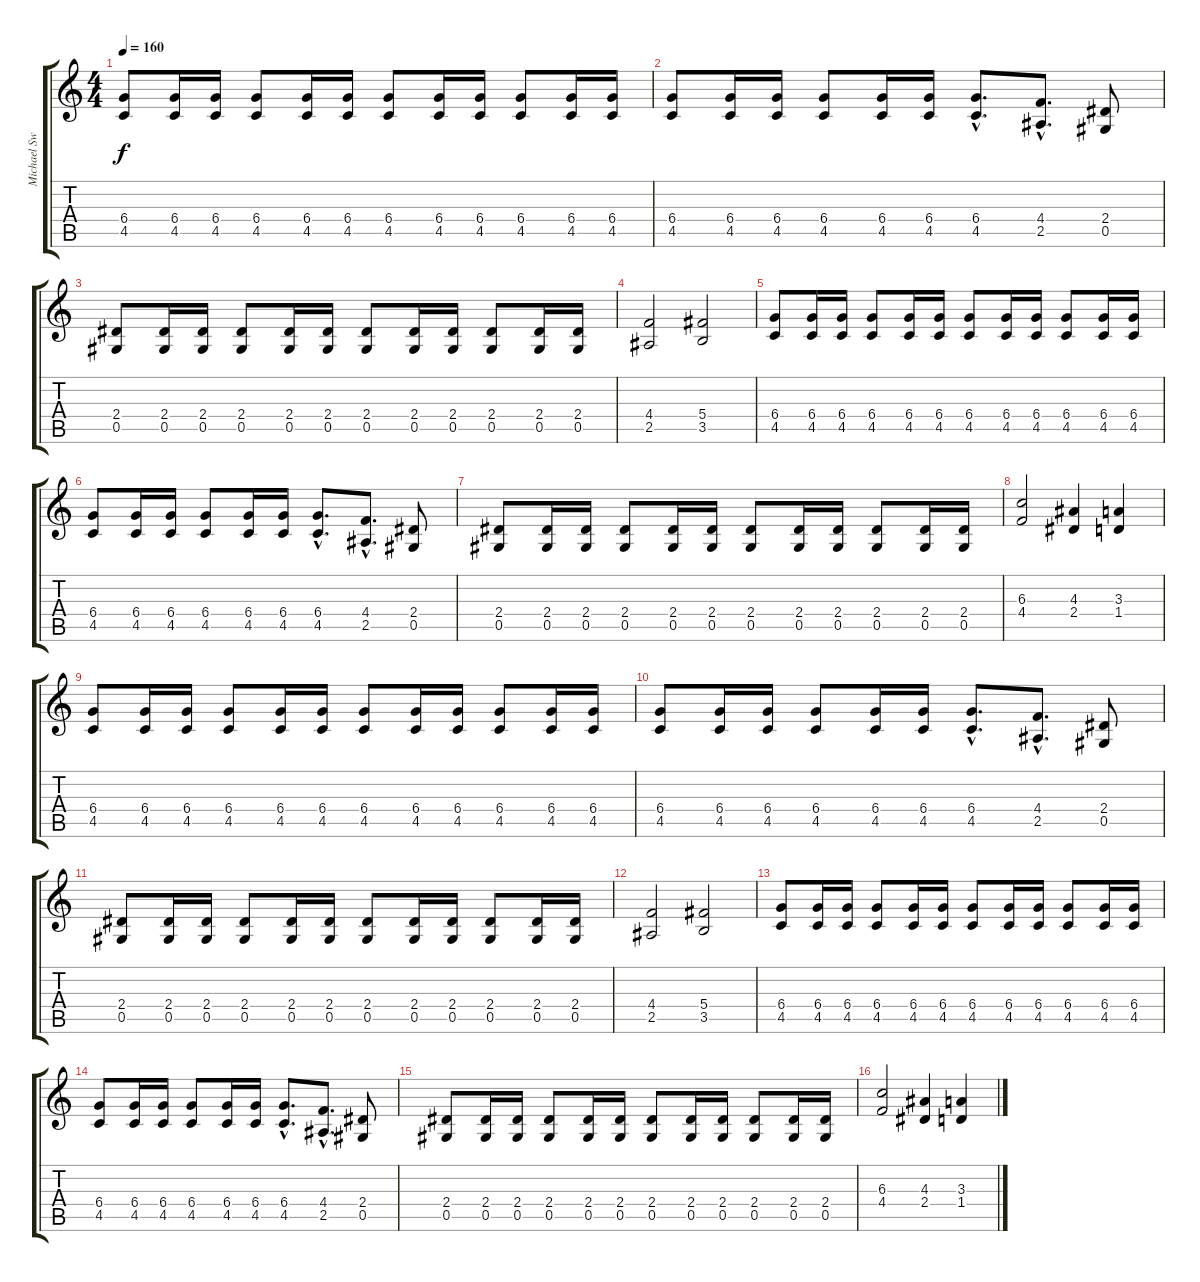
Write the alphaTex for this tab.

\track ("Michael Sweet" "Michael Sw") {instrument distortionguitar}
\staff {score tabs}
\tuning (Eb4 Bb3 Gb3 Db3 Ab2 Eb2) {hide}
\ts (4 4)
\tempo 160
\clef g2
\ks c
(6.4 4.5).8{dy f} (6.4 4.5).16 (6.4 4.5).16 (6.4 4.5).8 (6.4 4.5).16 (6.4 4.5).16 (6.4 4.5).8 (6.4 4.5).16 (6.4 4.5).16 (6.4 4.5).8 (6.4 4.5).16 (6.4 4.5).16 |
(6.4 4.5).8 (6.4 4.5).16 (6.4 4.5).16 (6.4 4.5).8 (6.4 4.5).16 (6.4 4.5).16 (6.4{hac} 4.5{hac}).8{d} (4.4{hac} 2.5{hac}).8{d} (2.4 0.5).8 |
(2.4 0.5).8 (2.4 0.5).16 (2.4 0.5).16 (2.4 0.5).8 (2.4 0.5).16 (2.4 0.5).16 (2.4 0.5).8 (2.4 0.5).16 (2.4 0.5).16 (2.4 0.5).8 (2.4 0.5).16 (2.4 0.5).16 |
(4.4 2.5).2 (5.4 3.5).2 |
(6.4 4.5).8 (6.4 4.5).16 (6.4 4.5).16 (6.4 4.5).8 (6.4 4.5).16 (6.4 4.5).16 (6.4 4.5).8 (6.4 4.5).16 (6.4 4.5).16 (6.4 4.5).8 (6.4 4.5).16 (6.4 4.5).16 |
(6.4 4.5).8 (6.4 4.5).16 (6.4 4.5).16 (6.4 4.5).8 (6.4 4.5).16 (6.4 4.5).16 (6.4{hac} 4.5{hac}).8{d} (4.4{hac} 2.5{hac}).8{d} (2.4 0.5).8 |
(2.4 0.5).8 (2.4 0.5).16 (2.4 0.5).16 (2.4 0.5).8 (2.4 0.5).16 (2.4 0.5).16 (2.4 0.5).8 (2.4 0.5).16 (2.4 0.5).16 (2.4 0.5).8 (2.4 0.5).16 (2.4 0.5).16 |
(6.3 4.4).2 (4.3 2.4).4 (3.3 1.4).4 |
(6.4 4.5).8 (6.4 4.5).16 (6.4 4.5).16 (6.4 4.5).8 (6.4 4.5).16 (6.4 4.5).16 (6.4 4.5).8 (6.4 4.5).16 (6.4 4.5).16 (6.4 4.5).8 (6.4 4.5).16 (6.4 4.5).16 |
(6.4 4.5).8 (6.4 4.5).16 (6.4 4.5).16 (6.4 4.5).8 (6.4 4.5).16 (6.4 4.5).16 (6.4{hac} 4.5{hac}).8{d} (4.4{hac} 2.5{hac}).8{d} (2.4 0.5).8 |
(2.4 0.5).8 (2.4 0.5).16 (2.4 0.5).16 (2.4 0.5).8 (2.4 0.5).16 (2.4 0.5).16 (2.4 0.5).8 (2.4 0.5).16 (2.4 0.5).16 (2.4 0.5).8 (2.4 0.5).16 (2.4 0.5).16 |
(4.4 2.5).2 (5.4 3.5).2 |
(6.4 4.5).8 (6.4 4.5).16 (6.4 4.5).16 (6.4 4.5).8 (6.4 4.5).16 (6.4 4.5).16 (6.4 4.5).8 (6.4 4.5).16 (6.4 4.5).16 (6.4 4.5).8 (6.4 4.5).16 (6.4 4.5).16 |
(6.4 4.5).8 (6.4 4.5).16 (6.4 4.5).16 (6.4 4.5).8 (6.4 4.5).16 (6.4 4.5).16 (6.4{hac} 4.5{hac}).8{d} (4.4{hac} 2.5{hac}).8{d} (2.4 0.5).8 |
(2.4 0.5).8 (2.4 0.5).16 (2.4 0.5).16 (2.4 0.5).8 (2.4 0.5).16 (2.4 0.5).16 (2.4 0.5).8 (2.4 0.5).16 (2.4 0.5).16 (2.4 0.5).8 (2.4 0.5).16 (2.4 0.5).16 |
(6.3 4.4).2 (4.3 2.4).4 (3.3 1.4).4
